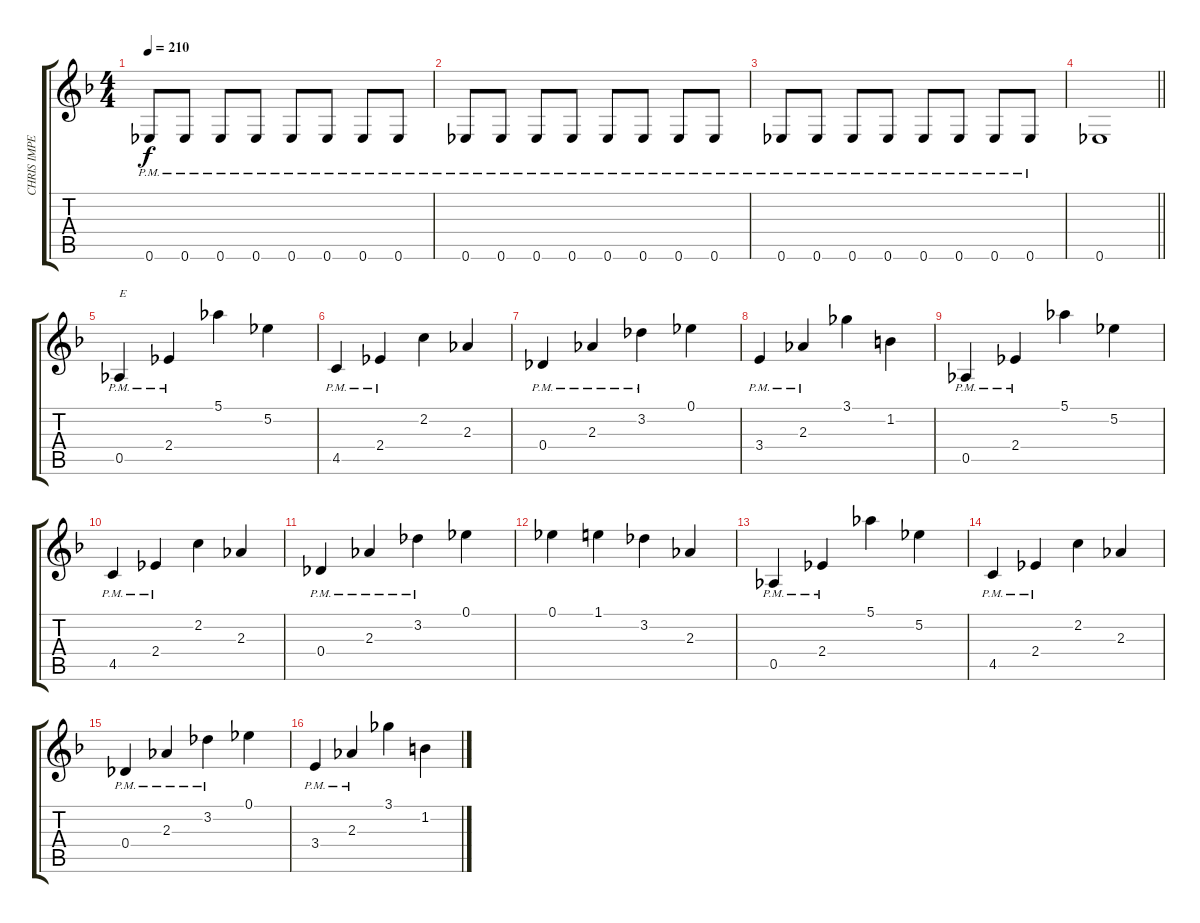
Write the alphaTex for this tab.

\track ("CHRIS IMPELLITTERI - RITHMIC GUITAR" "CHRIS IMPE") {instrument overdrivenguitar}
\staff {score tabs}
\tuning (Eb4 Bb3 Gb3 Db3 Ab2 Eb2) {hide}
\ts (4 4)
\tempo 210
\clef g2
\ks f
0.6{pm}.8{dy f} 0.6{pm}.8 0.6{pm}.8 0.6{pm}.8 0.6{pm}.8 0.6{pm}.8 0.6{pm}.8 0.6{pm}.8 |
0.6{pm}.8 0.6{pm}.8 0.6{pm}.8 0.6{pm}.8 0.6{pm}.8 0.6{pm}.8 0.6{pm}.8 0.6{pm}.8 |
0.6{pm}.8 0.6{pm}.8 0.6{pm}.8 0.6{pm}.8 0.6{pm}.8 0.6{pm}.8 0.6{pm}.8 0.6{pm}.8 |
\barLineRight lightlight
0.6.1 |
0.5{pm}.4{txt "E"} 2.4{pm}.4 5.1.4 5.2.4 |
4.5{pm}.4 2.4{pm}.4 2.2.4 2.3.4 |
0.4{pm}.4 2.3{pm}.4 3.2{pm}.4 0.1.4 |
3.4{pm}.4 2.3{pm}.4 3.1.4 1.2.4 |
0.5{pm}.4 2.4{pm}.4 5.1.4 5.2.4 |
4.5{pm}.4 2.4{pm}.4 2.2.4 2.3.4 |
0.4{pm}.4 2.3{pm}.4 3.2{pm}.4 0.1.4 |
0.1.4 1.1.4 3.2.4 2.3.4 |
0.5{pm}.4 2.4{pm}.4 5.1.4 5.2.4 |
4.5{pm}.4 2.4{pm}.4 2.2.4 2.3.4 |
0.4{pm}.4 2.3{pm}.4 3.2{pm}.4 0.1.4 |
3.4{pm}.4 2.3{pm}.4 3.1.4 1.2.4
